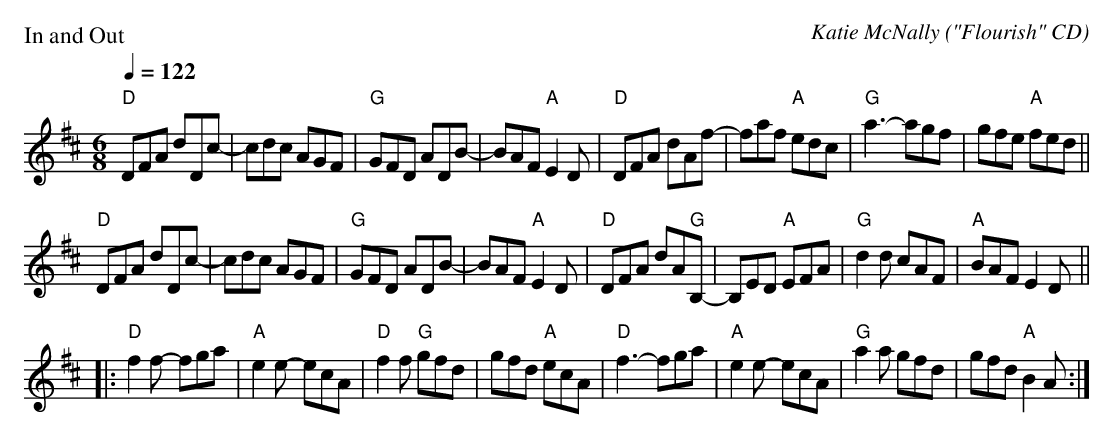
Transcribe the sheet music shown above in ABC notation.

X:1
P: In and Out
C: Katie McNally ("Flourish" CD)
M: 6/8
L: 1/8
Q: 1/4=122
K: D
"D"DFA dDc-|cdc AGF|"G"GFD ADB-|BAF "A"E2 D|"D"DFA dAf-|faf "A"edc|"G"a3-agf|gfe "A"fed||
"D"DFA dDc-|cdc AGF|"G"GFD ADB-|BAF "A"E2 D|"D"DFA dA"G"B,-|B,ED "A"EFA|"G"d2 d cAF|"A"BAF E2 D||
|: "D"f2 f- fga|"A"e2 e- ecA|"D"f2 f "G"gfd|gfd "A"ecA|"D"f3-fga|"A"e2 e- ecA|"G"a2 a gfd|gfd "A"B2 A :|
